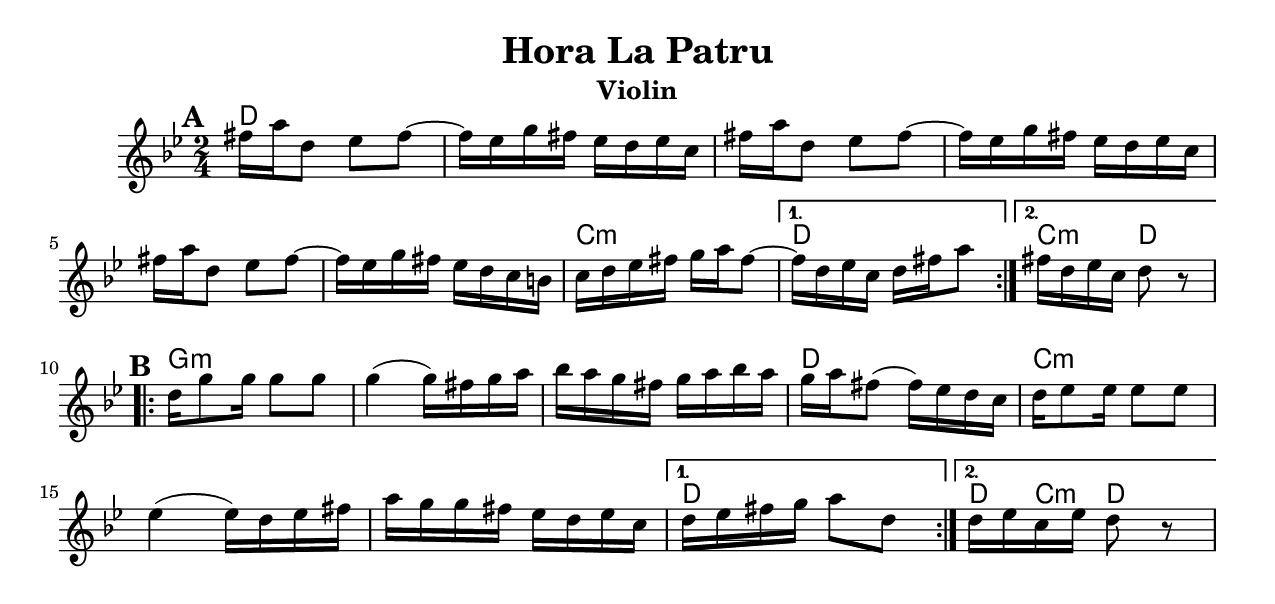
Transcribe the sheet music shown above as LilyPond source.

\version "2.18.0"
\include "english.ly"
%\pointAndClickOff
\paper{
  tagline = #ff
  print-all-headers = ##t
  #(set-paper-size "letter")
}
date = #(strftime "%d-%m-%Y" (localtime (current-time)))

%\markup{ \italic{ \date }  }

%\markup{ Got something to say? }

global = {
  \clef treble
  \key g \minor
  \time 2/4
  \set Score.markFormatter = #format-mark-box-alphabet
}

%#################################### Melody ########################
%melody =  \transpose c d \relative c' {  %transpose for clarinet
melody = \relative c'' {
  \global
  %\partial 16*3 a16 d f   %lead in notes

  \repeat volta 2{
   \mark \default
   fs16 a d,8 ef fs~
   fs16 ef g fs ef d ef c
   fs16 a d,8 ef fs~
   fs16 ef g fs ef d ef c

   fs16 a d,8 ef fs~
   fs16 ef g fs ef d c b
   c16d ef fs g a fs8~
  }
  \alternative {
    {fs16 d ef c d fs a8 }
    {fs16 d ef c d8 r}
  }
  \break
  \repeat volta 2{
   \mark \default
   d16 g8 g16 g8 g
   g4(g16) fs g a
   bf16 a g fs g a bf a
   g16 a fs8(fs16)ef d c|

   d16 ef8 ef16 ef8 ef
   ef4(ef16) d ef fs|
   a16 g g fs ef d ef c
  }
   \alternative {
     { d16 ef fs g a8 d,}
     { d16 ef c ef d8 r}
   }

}
%################################# Lyrics #####################
%\addlyrics{ \set stanza = #"1. " }
%################################# Chords #######################
harmonies = \chordmode {
  d2*6
  c2:m
  d2
  c4:m d4
  %b
  g2*3:m
  d2
  c2*3:m
  d2
  d8 c8:m
  d4
}

\score {
  <<
    \new ChordNames {
      \set chordChanges = ##f
      \harmonies
    }
    \new Staff   \melody
  >>
  \header{
    title= "Hora La Patru"
    subtitle=""
    %composer= "Wallachia"
    instrument = "Violin"
    arranger= ""
  }
  \midi{\tempo 4 = 120}
  \layout{indent = 1.0\cm}
}
%{
% more verses:
\markup{}
\markup {
  \fill-line {
    \hspace #0.1 % distance from left margin
    \column {
      \line { "1."
	\column {
	  ""
	}
      }
      \hspace #0.2 % vertical distance between verses
      \line { "2."
	\column {
	 ""
	}
      }
    }
    \hspace #0.1  % horiz. distance between columns
    \column {
      \line { "3."
	\column {
	  ""
	}
      }
      \hspace #0.2 % distance between verses
      \line { "4."
	\column {
	 ""
	}
      }
    }
    \hspace #0.1 % distance to right margin
  }
}

%}
